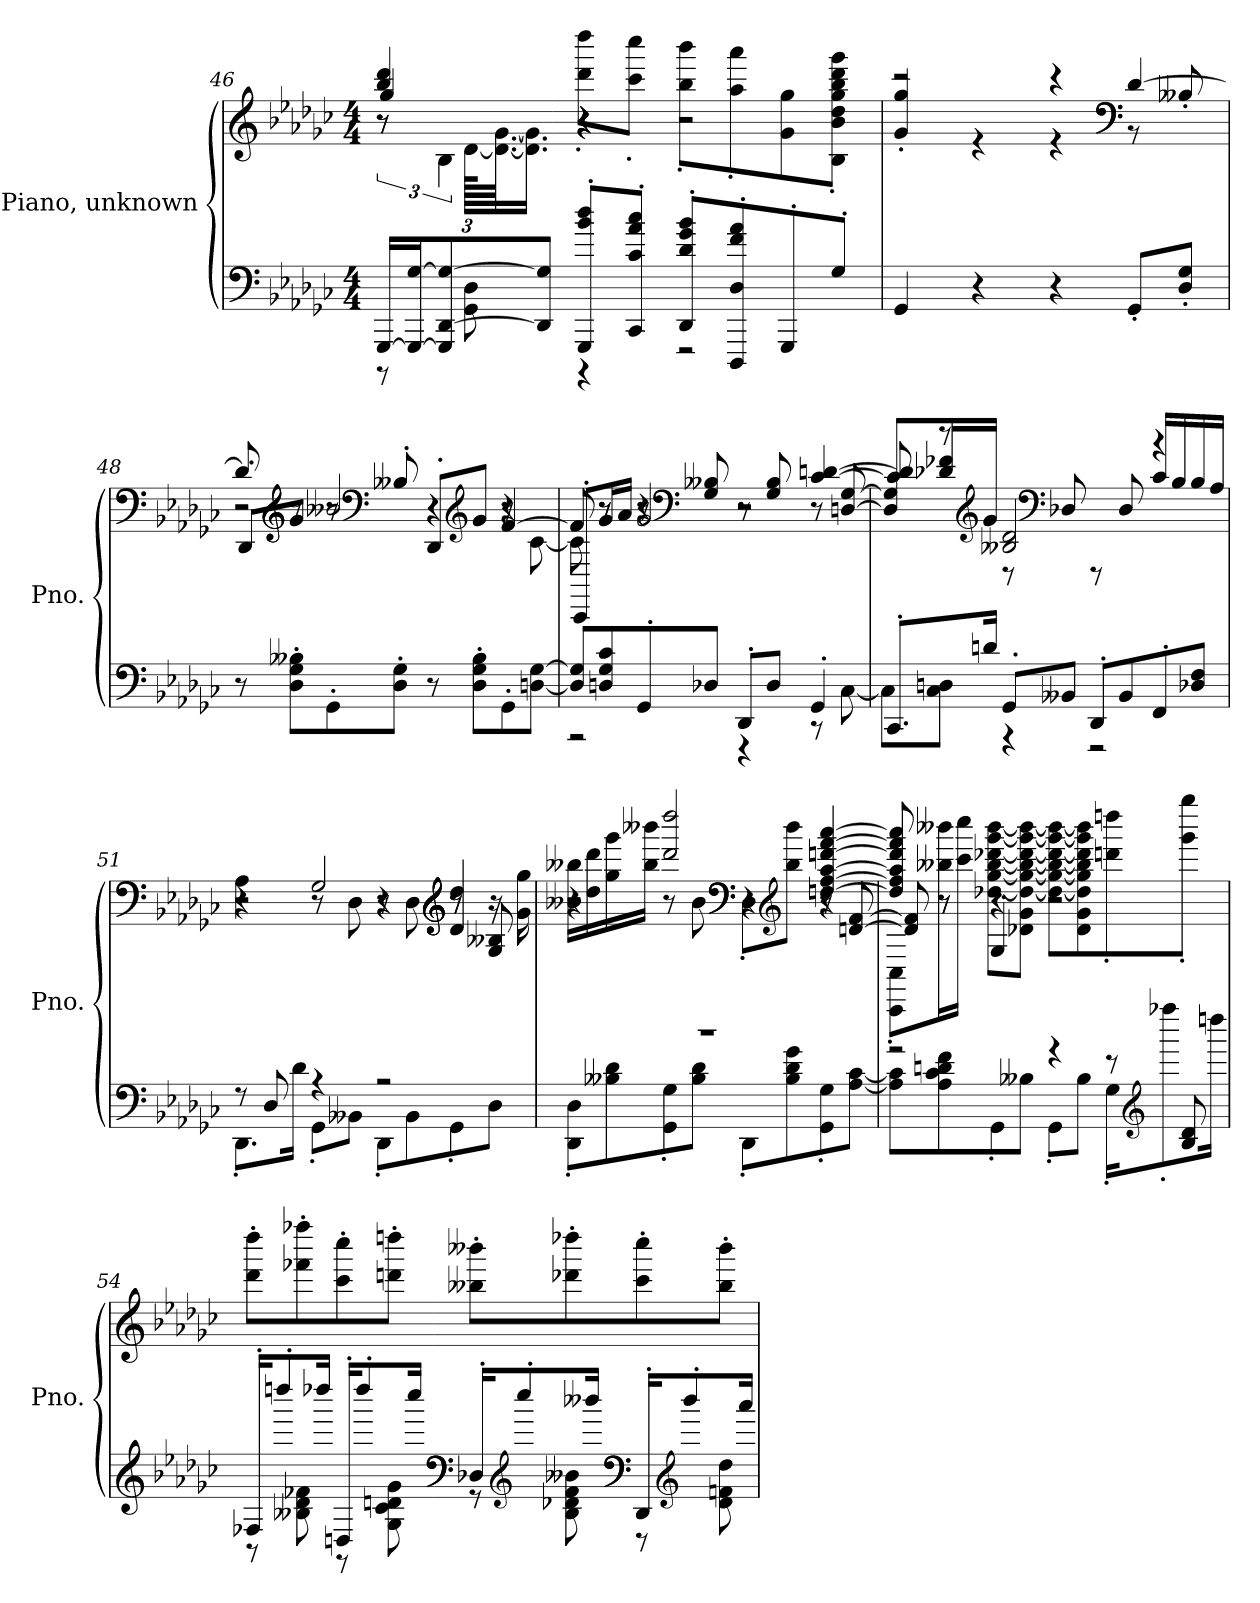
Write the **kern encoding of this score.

**kern	**kern
*part1	*part1
*staff2	*staff1
*I"Piano, unknown	*
*I'Pno.	*
!!LO:LB:g=z
*clefF4	*clefG2
*k[b-e-a-d-g-c-]	*k[b-e-a-d-g-c-]
*M4/4	*M4/4
*Xbrackettup	*
=46	=46
*^	*^
*	*	*	*^
*	*	*	*	*^
[24GGG-/LL	8r	4bb-/ 4ddd-/	12r	4gg-/	8r
24GGG-/_ [24G-/J	.	.	.	.	.
12GGG-/] [12DD-/ 12G-/_	.	.	6B-\	.	.
.	8GG-\ 8D-\	.	.	.	[128d-\KLLLL
.	.	.	.	.	64.d-\_ [64.g-\JJ
.	.	.	.	.	16.d-\] 16.g-\]JJ
12DD-/] 12G-/]J	.	.	.	.	.
8GGG-/' 8b-/' 8dd-/'L	4r	4r	8ddd-\' 8dddd-\'L	4r	4r
8CC-/' 8c-/' 8a-/' 8cc-/'J	.	.	8ccc-\' 8cccc-\'J	.	.
8DD-/' 8d-/' 8g-/' 8b-/'L	2r	2r	8bb-\' 8bbb-\'L	2r	2r
8DDD-/' 8D-/' 8f/' 8a-/'	.	.	8aa-\' 8aaa-\'	.	.
8GGG-'/	.	.	8g-\ 8gg-\	.	.
8G-'/J	.	.	8B-\' 8b-\' 8dd-\' 8gg-\' 8bb-\' 8ddd-\' 8ggg-\'J	.	.
*v	*v	*	*	*	*
*	*	*v	*v	*v
=47	=47	=47
4GG-/	2r	4g-/' 4gg-/'
4r	.	4r
4r	4r	4r
*	*clefF4	*
8GG-'/L	[4d-/	8r
8D-/' 8G-/'J	.	8B--X'/
!!LO:PB:g=z
=48	=48	=48
*	*	*^
8r	8d-/]	2r	8DD-'/L
*	*clefG2	*	*
8D-\' 8G-\' 8B--X\'L	8r	.	8g-/J
8GG-'\	2b--X/	.	8r
*	*clefF4	*	*
8D-\' 8G-\'J	.	.	8B--X'/
8r	.	4r	8DD-'/L
*	*clefG2	*	*
8D-\' 8G-\' 8B--\'L	.	.	8g-/J
8GG-'\	[4f/	8r	4r
[8Dn\ [8G-\J	.	[8c-\	.
=49	=49	=49	=49
*^	*	*	*
8D/] 8G-/]L	2r	8f/]	8c-\]	8CC-'/L
8Dn/ 8G-/ 8c-/	.	8r	8r	16g-/L
.	.	.	.	16a-/JJ
8GG-'/	.	2g-/	4r	8r
*	*	*clefF4	*	*
8D-X/J	.	.	.	8G-/ 8B--X/
8DD-'/L	4r	.	2r	8r
8D-/J	.	.	.	8G-/ 8B--/
4GG-'/	8r	[4c-/ [4dn/	.	8r
.	[8C-\	.	.	[8Dn/ [8G-/
*	*	*	*v	*v
!!LO:LB:g=z
=50	=50	=50	=50
8.CC-'/L	8C-\L]	8c-/] 8d/]	8D/] 8G-/]L
.	8C-\ 8Dn\J	8r	16d-X/ 16f-X/L
*	*	*clefG2	*
16dn/Jk	.	.	16g-/JJ
8GG-'/L	4r	2B--X/ 2d-/	8r
*	*	*clefF4	*
8BB--X/J	.	.	8D-X/
8DD-'/L	2r	.	8r
8BB--/	.	.	8D-/
8FF'/	.	4r	16c-/LL
.	.	.	16B--/
8D-X/ 8F/J	.	.	16B--/
.	.	.	16A-/JJ
=51	=51	=51	=51
*	*	*	*^
8r	8.DD-'\L	4r	4A-\	2r
8D-/	.	.	.	.
.	16d-\Jk	.	.	.
4r	8GG-'\L	2G-/	8r	.
.	8BB--X\J	.	8D-\	.
2r	8DD-'\L	.	8r	4r
.	8BB--\	.	8D-\	.
*	*	*clefG2	*	*
.	8GG-'\	4d-/ 4dd-/	8r	8r
.	8D-\J	.	16r	8G-/ 8B--X/
.	.	.	16g-\ 16gg-\	.
!!LO:LB:g=z	!!	!!
=52	=52	=52	=52	=52
1r	8DD-\' 8D-\'L	4r	16b--X\ 16bb--X\LL	2r
.	.	.	16dd-\ 16ddd-\	.
.	8B--X\ 8d-\	.	16gg-\ 16ggg-\	.
.	.	.	16bb--\ 16bbb--X\JJ	.
.	8GG-\' 8G-\'	2ddd-/ 2dddd-/	8r	.
.	8B--\ 8d-\J	.	8b--\	.
*	*	*clefF4	*	*
.	8DD-'\L	.	8D-'\L	4r
*	*	*clefG2	*	*
.	8B--\ 8d-\ 8g-\	.	8bb--\ 8bbb--\J	.
.	8GG-\' 8G-\'	[4ddn/ [4ff/ [4aa-/ [4dddn/ [4fff/ [4aaa-/	4r	8r
.	[8A-\ [8c-\J	.	.	[8dn/ [8f/
=53	=53	=53	=53	=53
2r	8A-\] 8c-\]L	8dd/] 8ff/] 8aa-/] 8ddd/] 8fff/] 8aaa-/]	8CC-\' 8C-\'L	8d/] 8f/]
.	8A-\ 8c-\ 8dn\ 8f\	8r	16bb--X\ 16bbb--X\L	8r
.	.	.	16ccc-\ 16cccc-\JJ	.
.	8GG-'\	4G-'/	[8dd-X\ [8gg-\ [8bb--\ [8ddd-X\ [8ggg-\ [8bbb--\L	4r
.	8B--X\J	.	8d-X\ 8g-\ 8dd-\_ 8gg-\_ 8bb--\_ 8ddd-\_ 8ggg-\_ 8bbb--\_J	.
4r	8GG-'\L	2r	8dd-\_ 8gg-\_ 8bb--\_ 8ddd-\_ 8ggg-\_ 8bbb--\_L	2r
.	8B--\J	.	8d-\ 8g-\ 8dd-\] 8gg-\] 8bb--\] 8ddd-\] 8ggg-\] 8bbb--\]	.
8r	16G-'\KL	.	8dddn\' 8ddddn\'	.
*clefG2	*	*	*	*
.	8ffff-X'\	.	.	.
8B--/ 8d/	.	.	8ggg-\' 8gggg-\'J	.
.	16ddddn\Jk	.	.	.
*	*	*v	*v	*v
!!LO:LB:g=z
=54	=54	=54
16F-X'/KL	8r	8ddd-\' 8dddd-\'L
8ddddn'/	.	.
.	8B--X\ 8d-\ 8f-X\	8fff-X\' 8ffff-X\'
16dddd-X/Jk	.	.
16Dn'/KL	8r	8ccc-\' 8cccc-\'
8dddd-'/	.	.
.	8G-\ 8c-\ 8dn\ 8g-\	8dddn\' 8ddddn\'J
16cccc-/Jk	.	.
*clefF4	*	*
16D-X'/KL	8r	8bb--X\' 8bbb--X\'L
*clefG2	*	*
8cccc-'/	.	.
.	8B--\ 8d-X\ 8f-\ 8b--X\	8ddd-X\' 8dddd-X\'
16bbb--X/Jk	.	.
*clefF4	*	*
16DD-'/KL	8r	8ccc-\' 8cccc-\'
*clefG2	*	*
8bbb--'/	.	.
.	8d-\ 8fn\ 8dd-\	8bb--\' 8bbb--\'J
16aaa-/Jk	.	.
*v	*v	*
=	=
*-	*-
